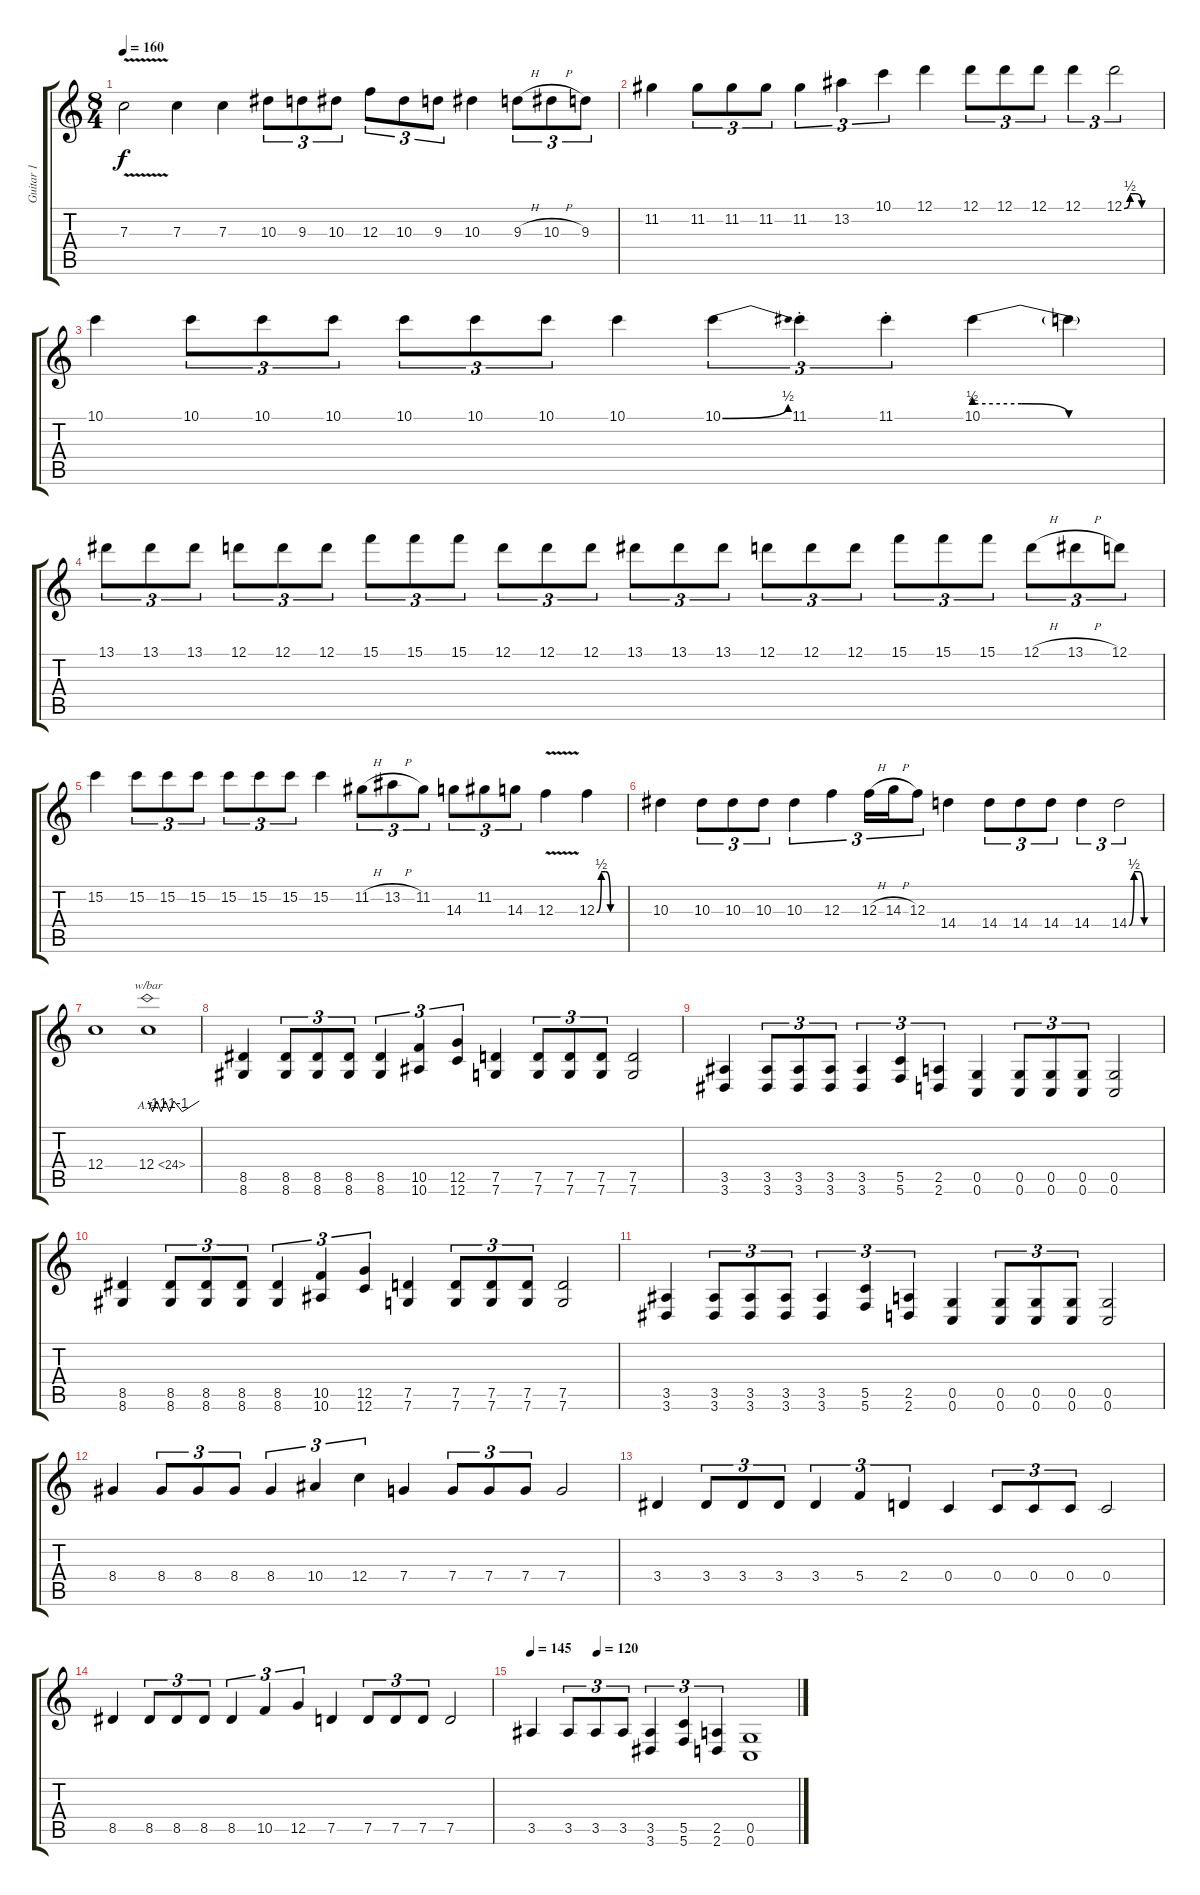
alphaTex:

\track ("Guitar 1" "Guitar 1") {instrument distortionguitar}
\staff {score tabs}
\tuning (D4 A3 F3 C3 G2 C2) {hide}
\ts (8 4)
\tempo 160
\clef g2
\ks c
7.3{v}.2{dy f} 7.3.4 7.3.4 10.3.8{tu (3 2)} 9.3.8{tu (3 2)} 10.3.8{tu (3 2)} 12.3.8{tu (3 2)} 10.3.8{tu (3 2)} 9.3.8{tu (3 2)} 10.3.4 9.3{h}.8{tu (3 2)} 10.3{h}.8{tu (3 2)} 9.3.8{tu (3 2)} |
11.2.4 11.2.8{tu (3 2)} 11.2.8{tu (3 2)} 11.2.8{tu (3 2)} 11.2.4{tu (3 2)} 13.2.4{tu (3 2)} 10.1.4{tu (3 2)} 12.1.4 12.1.8{tu (3 2)} 12.1.8{tu (3 2)} 12.1.8{tu (3 2)} 12.1.4{tu (3 2)} 12.1{be (custom 0 0 10 2 20 2 30 0 60 0)}.2{tu (3 2)} |
10.1.4 10.1.8{tu (3 2)} 10.1.8{tu (3 2)} 10.1.8{tu (3 2)} 10.1.8{tu (3 2)} 10.1.8{tu (3 2)} 10.1.8{tu (3 2)} 10.1.4 10.1{be (bend 0 0 60 2)}.4{tu (3 2)} 11.1{st}.4{tu (3 2)} 11.1{st}.4{tu (3 2)} 10.1{be (custom 0 2 15 2 30 0 60 0)}.4 10.1{t}.4 |
13.1.8{tu (3 2)} 13.1.8{tu (3 2)} 13.1.8{tu (3 2)} 12.1.8{tu (3 2)} 12.1.8{tu (3 2)} 12.1.8{tu (3 2)} 15.1.8{tu (3 2)} 15.1.8{tu (3 2)} 15.1.8{tu (3 2)} 12.1.8{tu (3 2)} 12.1.8{tu (3 2)} 12.1.8{tu (3 2)} 13.1.8{tu (3 2)} 13.1.8{tu (3 2)} 13.1.8{tu (3 2)} 12.1.8{tu (3 2)} 12.1.8{tu (3 2)} 12.1.8{tu (3 2)} 15.1.8{tu (3 2)} 15.1.8{tu (3 2)} 15.1.8{tu (3 2)} 12.1{h}.8{tu (3 2)} 13.1{h}.8{tu (3 2)} 12.1.8{tu (3 2)} |
15.2.4 15.2.8{tu (3 2)} 15.2.8{tu (3 2)} 15.2.8{tu (3 2)} 15.2.8{tu (3 2)} 15.2.8{tu (3 2)} 15.2.8{tu (3 2)} 15.2.4 11.2{h}.8{tu (3 2)} 13.2{h}.8{tu (3 2)} 11.2.8{tu (3 2)} 14.3.8{tu (3 2)} 11.2.8{tu (3 2)} 14.3.8{tu (3 2)} 12.3{v}.4 12.3{be (custom 0 0 10 2 20 2 30 0 60 0)}.4 |
10.3.4 10.3.8{tu (3 2)} 10.3.8{tu (3 2)} 10.3.8{tu (3 2)} 10.3.4{tu (3 2)} 12.3.4{tu (3 2)} 12.3{h}.16{tu (3 2)} 14.3{h}.16{tu (3 2)} 12.3.8{tu (3 2)} 14.4.4 14.4.8{tu (3 2)} 14.4.8{tu (3 2)} 14.4.8{tu (3 2)} 14.4.4{tu (3 2)} 14.4{be (custom 0 0 10 2 20 2 30 0 60 0)}.2{tu (3 2)} |
12.4.1 12.4{ah 12}.1{tbe (custom default 0 0 5 -4 10 0 15 -4 20 0 25 -4 30 0 40 -4 60 0)} |
(8.5 8.6).4{balance 0} (8.5 8.6).8{tu (3 2)} (8.5 8.6).8{tu (3 2)} (8.5 8.6).8{tu (3 2)} (8.5 8.6).4{tu (3 2)} (10.5 10.6).4{tu (3 2)} (12.5 12.6).4{tu (3 2)} (7.5 7.6).4 (7.5 7.6).8{tu (3 2)} (7.5 7.6).8{tu (3 2)} (7.5 7.6).8{tu (3 2)} (7.5 7.6).2 |
(3.5 3.6).4 (3.5 3.6).8{tu (3 2)} (3.5 3.6).8{tu (3 2)} (3.5 3.6).8{tu (3 2)} (3.5 3.6).4{tu (3 2)} (5.5 5.6).4{tu (3 2)} (2.5 2.6).4{tu (3 2)} (0.5 0.6).4 (0.5 0.6).8{tu (3 2)} (0.5 0.6).8{tu (3 2)} (0.5 0.6).8{tu (3 2)} (0.5 0.6).2 |
(8.5 8.6).4 (8.5 8.6).8{tu (3 2)} (8.5 8.6).8{tu (3 2)} (8.5 8.6).8{tu (3 2)} (8.5 8.6).4{tu (3 2)} (10.5 10.6).4{tu (3 2)} (12.5 12.6).4{tu (3 2)} (7.5 7.6).4 (7.5 7.6).8{tu (3 2)} (7.5 7.6).8{tu (3 2)} (7.5 7.6).8{tu (3 2)} (7.5 7.6).2 |
(3.5 3.6).4 (3.5 3.6).8{tu (3 2)} (3.5 3.6).8{tu (3 2)} (3.5 3.6).8{tu (3 2)} (3.5 3.6).4{tu (3 2)} (5.5 5.6).4{tu (3 2)} (2.5 2.6).4{tu (3 2)} (0.5 0.6).4 (0.5 0.6).8{tu (3 2)} (0.5 0.6).8{tu (3 2)} (0.5 0.6).8{tu (3 2)} (0.5 0.6).2 |
8.4.4 8.4.8{tu (3 2)} 8.4.8{tu (3 2)} 8.4.8{tu (3 2)} 8.4.4{tu (3 2)} 10.4.4{tu (3 2)} 12.4.4{tu (3 2)} 7.4.4 7.4.8{tu (3 2)} 7.4.8{tu (3 2)} 7.4.8{tu (3 2)} 7.4.2 |
3.4.4 3.4.8{tu (3 2)} 3.4.8{tu (3 2)} 3.4.8{tu (3 2)} 3.4.4{tu (3 2)} 5.4.4{tu (3 2)} 2.4.4{tu (3 2)} 0.4.4 0.4.8{tu (3 2)} 0.4.8{tu (3 2)} 0.4.8{tu (3 2)} 0.4.2 |
8.5.4 8.5.8{tu (3 2)} 8.5.8{tu (3 2)} 8.5.8{tu (3 2)} 8.5.4{tu (3 2)} 10.5.4{tu (3 2)} 12.5.4{tu (3 2)} 7.5.4 7.5.8{tu (3 2)} 7.5.8{tu (3 2)} 7.5.8{tu (3 2)} 7.5.2 |
\tempo 145
\tempo (120 0.25)
3.5.4 3.5.8{tu (3 2)} 3.5.8{tu (3 2)} 3.5.8{tu (3 2)} (3.5 3.6).4{tu (3 2)} (5.5 5.6).4{tu (3 2)} (2.5 2.6).4{tu (3 2)} (0.5 0.6).1
